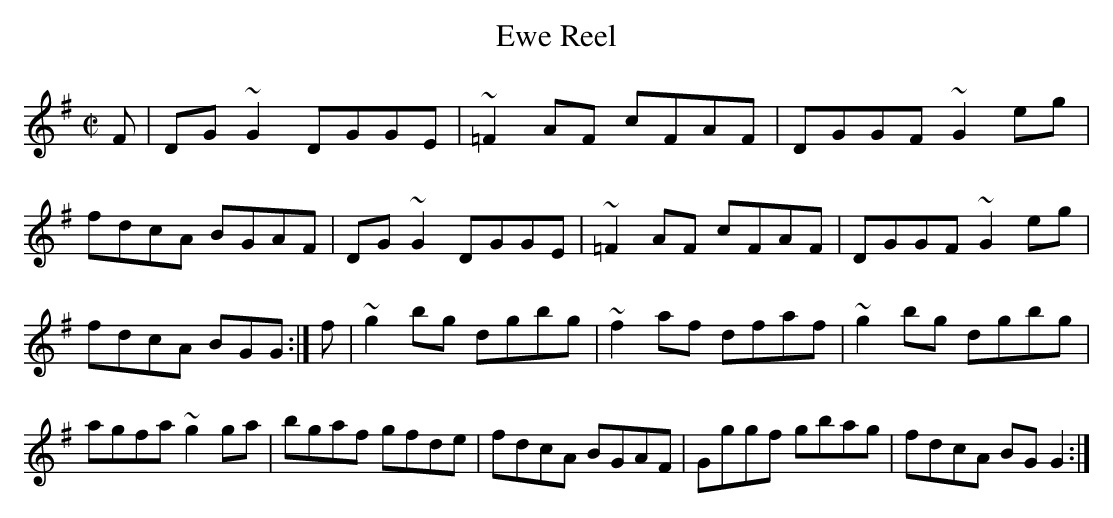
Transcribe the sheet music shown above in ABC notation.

X:1
T:Ewe Reel
E:9
M:C|
K:DMix
F|DG~G2 DGGE|~=F2 AF cFAF|DGGF ~G2 eg|fdcA BGAF|\
DG~G2 DGGE|~=F2 AF cFAF|DGGF ~G2eg|fdcA BGG:|\
f|~g2 bg dgbg|~f2 af dfaf|~g2bg dgbg|agfa ~g2 ga|\
bgaf gfde|fdcA BGAF|Gggf gbag|fdcA BGG2:|**


\vfill\eject
